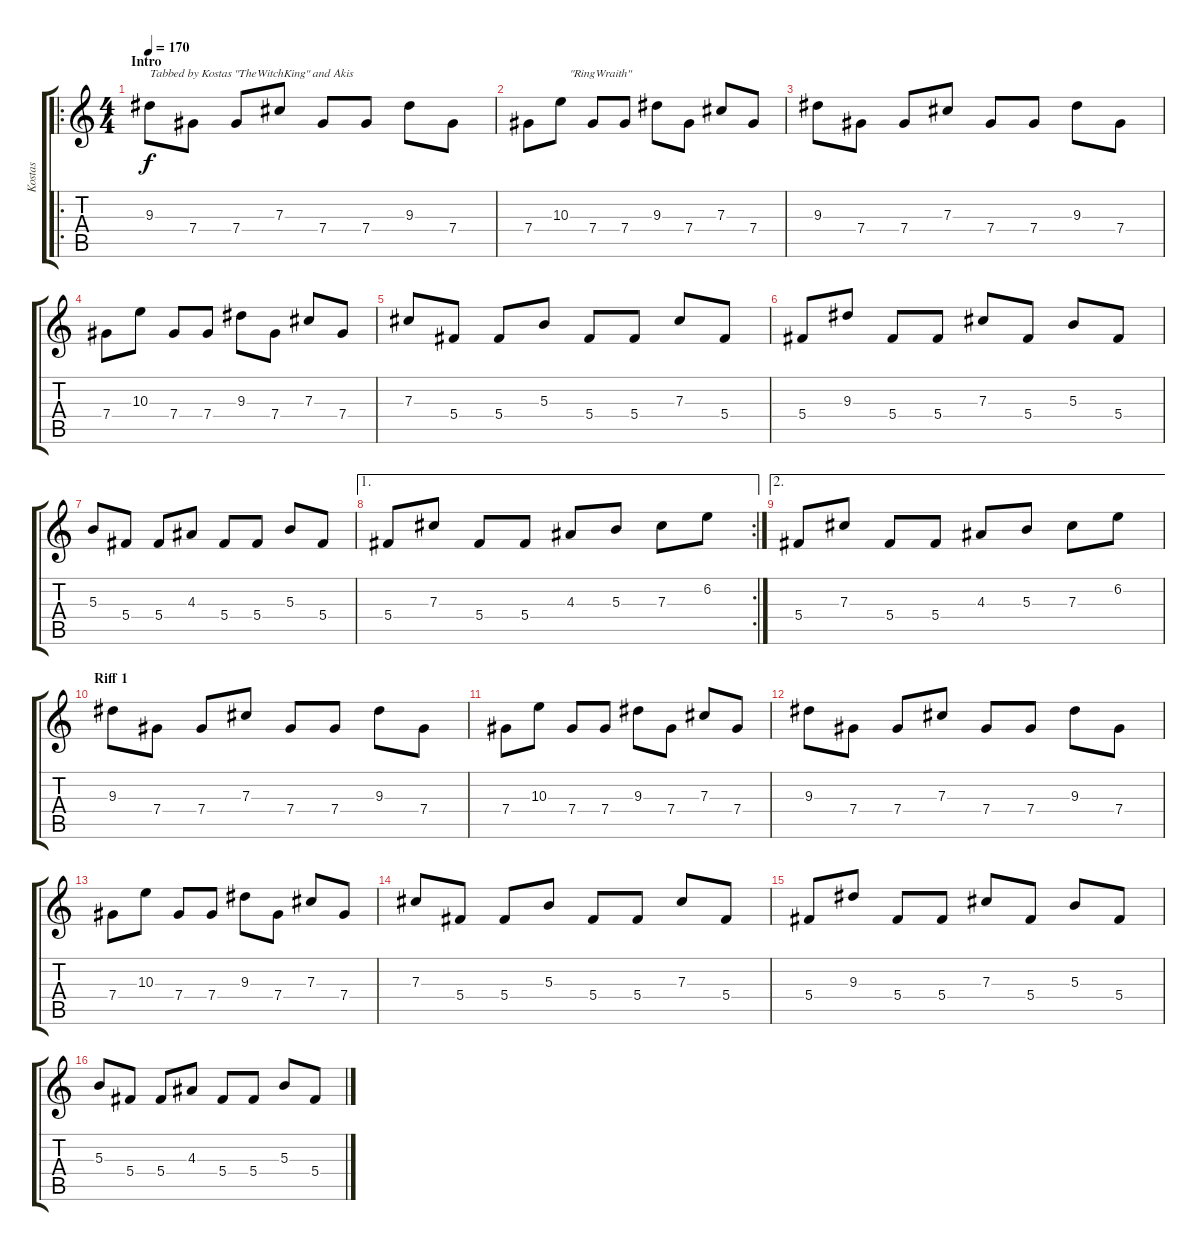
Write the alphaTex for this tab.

\track ("Kostas" "Kostas") {instrument distortionguitar}
\staff {score tabs}
\tuning (Eb4 Bb3 Gb3 Db3 Ab2 Eb2) {hide}
\ro
\ts (4 4)
\section ("" "Intro")
\tempo 170
\clef g2
\ks c
9.3.8{txt "Tabbed by Kostas \"TheWitchKing\" and Akis" dy f instrument distortionguitar} 7.4.8 7.4.8 7.3.8 7.4.8 7.4.8 9.3.8 7.4.8 |
7.4.8 10.3.8{txt "   \"RingWraith\""} 7.4.8 7.4.8 9.3.8 7.4.8 7.3.8 7.4.8 |
9.3.8 7.4.8 7.4.8 7.3.8 7.4.8 7.4.8 9.3.8 7.4.8 |
7.4.8 10.3.8 7.4.8 7.4.8 9.3.8 7.4.8 7.3.8 7.4.8 |
7.3.8 5.4.8 5.4.8 5.3.8 5.4.8 5.4.8 7.3.8 5.4.8 |
5.4.8 9.3.8 5.4.8 5.4.8 7.3.8 5.4.8 5.3.8 5.4.8 |
5.3.8 5.4.8 5.4.8 4.3.8 5.4.8 5.4.8 5.3.8 5.4.8 |
\ae 1
\rc 2
5.4.8 7.3.8 5.4.8 5.4.8 4.3.8 5.3.8 7.3.8 6.2.8 |
\ae 2
5.4.8 7.3.8 5.4.8 5.4.8 4.3.8 5.3.8 7.3.8 6.2.8 |
\section ("" "Riff 1")
9.3.8 7.4.8 7.4.8 7.3.8 7.4.8 7.4.8 9.3.8 7.4.8 |
7.4.8 10.3.8 7.4.8 7.4.8 9.3.8 7.4.8 7.3.8 7.4.8 |
9.3.8 7.4.8 7.4.8 7.3.8 7.4.8 7.4.8 9.3.8 7.4.8 |
7.4.8 10.3.8 7.4.8 7.4.8 9.3.8 7.4.8 7.3.8 7.4.8 |
7.3.8 5.4.8 5.4.8 5.3.8 5.4.8 5.4.8 7.3.8 5.4.8 |
5.4.8 9.3.8 5.4.8 5.4.8 7.3.8 5.4.8 5.3.8 5.4.8 |
5.3.8 5.4.8 5.4.8 4.3.8 5.4.8 5.4.8 5.3.8 5.4.8
